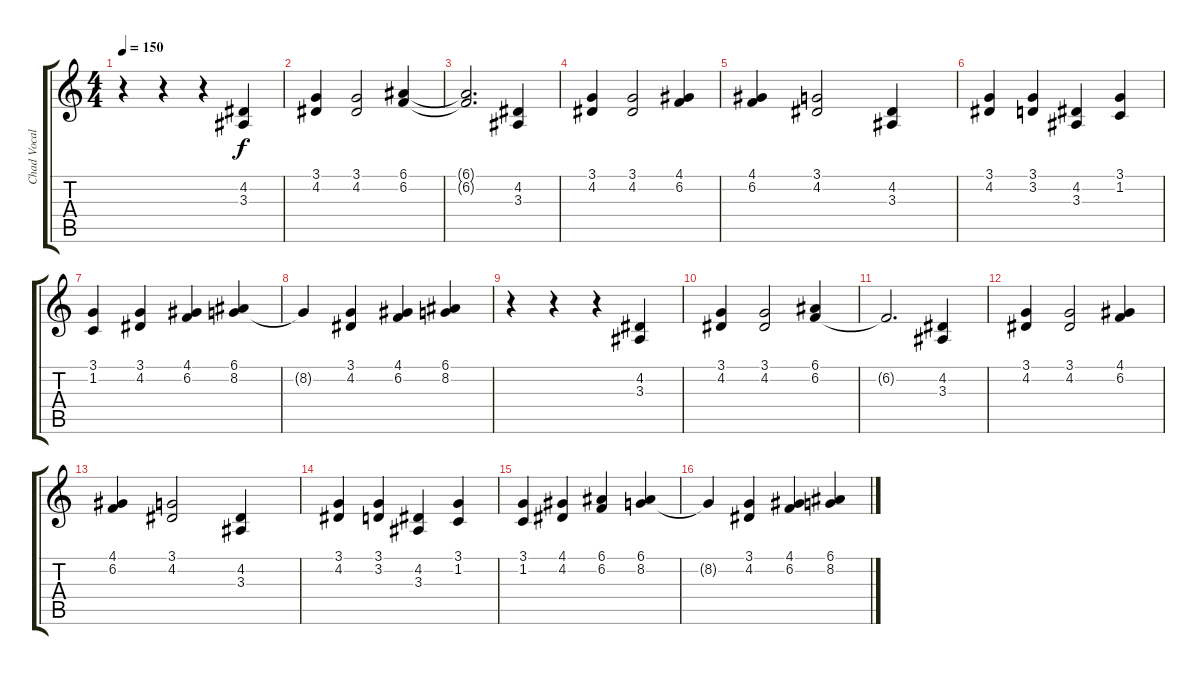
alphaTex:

\track ("Chad Vocal" "Chad Vocal") {instrument brightacousticpiano}
\staff {score tabs}
\tuning (E4 B3 G3 D3 A2 E2) {hide}
\ts (4 4)
\tempo 150
\clef g2
\ks c
r.4{dy f} r.4 r.4 (4.2 3.3).4 |
(3.1 4.2).4 (3.1 4.2).2 (6.1 6.2).4 |
(6.1{t} 6.2{t}).2{d} (4.2 3.3).4 |
(3.1 4.2).4 (3.1 4.2).2 (4.1 6.2).4 |
(4.1 6.2).4 (3.1 4.2).2 (4.2 3.3).4 |
(3.1 4.2).4 (3.1 3.2).4 (4.2 3.3).4 (3.1 1.2).4 |
(3.1 1.2).4 (3.1 4.2).4 (4.1 6.2).4 (6.1 8.2).4 |
8.2{t}.4 (3.1 4.2).4 (4.1 6.2).4 (6.1 8.2).4 |
r.4 r.4 r.4 (4.2 3.3).4 |
(3.1 4.2).4 (3.1 4.2).2 (6.1 6.2).4 |
6.2{t}.2{d} (4.2 3.3).4 |
(3.1 4.2).4 (3.1 4.2).2 (4.1 6.2).4 |
(4.1 6.2).4 (3.1 4.2).2 (4.2 3.3).4 |
(3.1 4.2).4 (3.1 3.2).4 (4.2 3.3).4 (3.1 1.2).4 |
(3.1 1.2).4 (4.1 4.2).4 (6.1 6.2).4 (6.1 8.2).4 |
8.2{t}.4 (3.1 4.2).4 (4.1 6.2).4 (6.1 8.2).4
